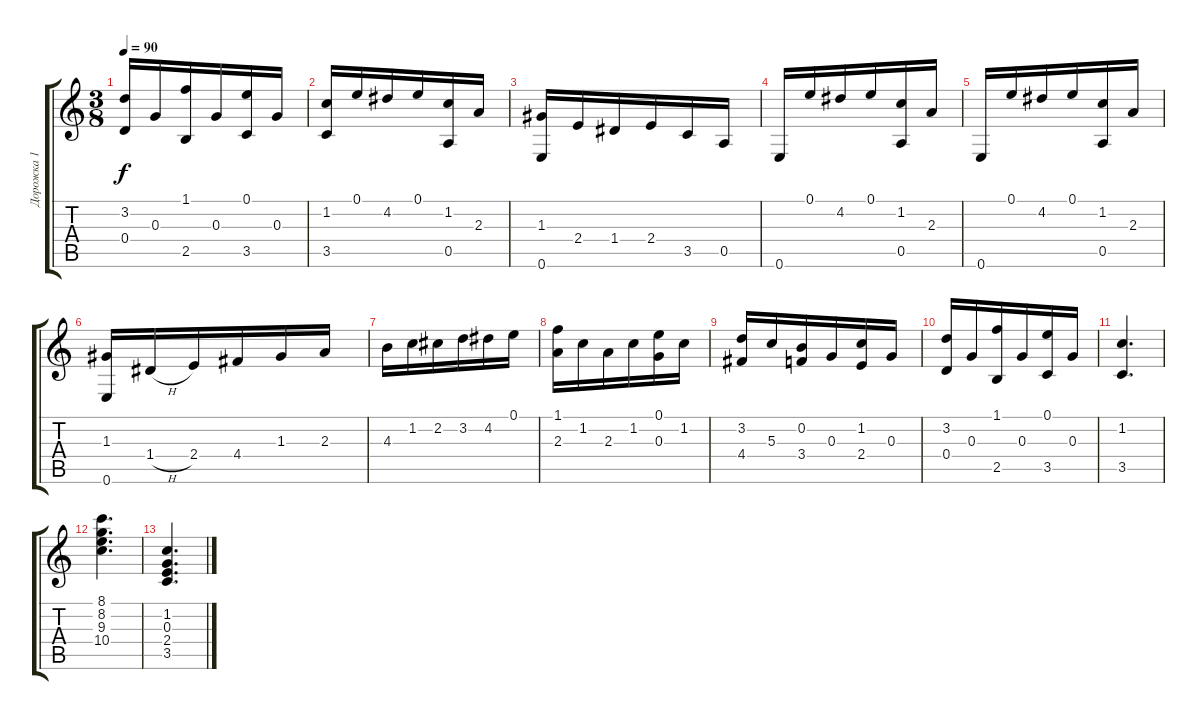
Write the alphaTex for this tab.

\track ("Дорожка 1" "Дорожка 1") {instrument acousticguitarnylon}
\staff {score tabs}
\tuning (E4 B3 G3 D3 A2 E2) {hide}
\ts (3 8)
\tempo 90
\clef g2
\ks c
(3.2 0.4).16{dy f} 0.3.16 (1.1 2.5).16 0.3.16 (0.1 3.5).16 0.3.16 |
(1.2 3.5).16 0.1.16 4.2.16 0.1.16 (1.2 0.5).16 2.3.16 |
(1.3 0.6).16 2.4.16 1.4.16 2.4.16 3.5.16 0.5.16 |
0.6.16 0.1.16 4.2.16 0.1.16 (1.2 0.5).16 2.3.16 |
0.6.16 0.1.16 4.2.16 0.1.16 (1.2 0.5).16 2.3.16 |
(1.3 0.6).16 1.4{h}.16 2.4.16 4.4.16 1.3.16 2.3.16 |
4.3.16 1.2.16 2.2.16 3.2.16 4.2.16 0.1.16 |
(1.1 2.3).16 1.2.16 2.3.16 1.2.16 (0.1 0.3).16 1.2.16 |
(3.2 4.4).16 5.3.16 (0.2 3.4).16 0.3.16 (1.2 2.4).16 0.3.16 |
(3.2 0.4).16 0.3.16 (1.1 2.5).16 0.3.16 (0.1 3.5).16 0.3.16 |
(1.2 3.5).4{d} |
(8.1 8.2 9.3 10.4).4{d} |
(1.2 0.3 2.4 3.5).4{d}
